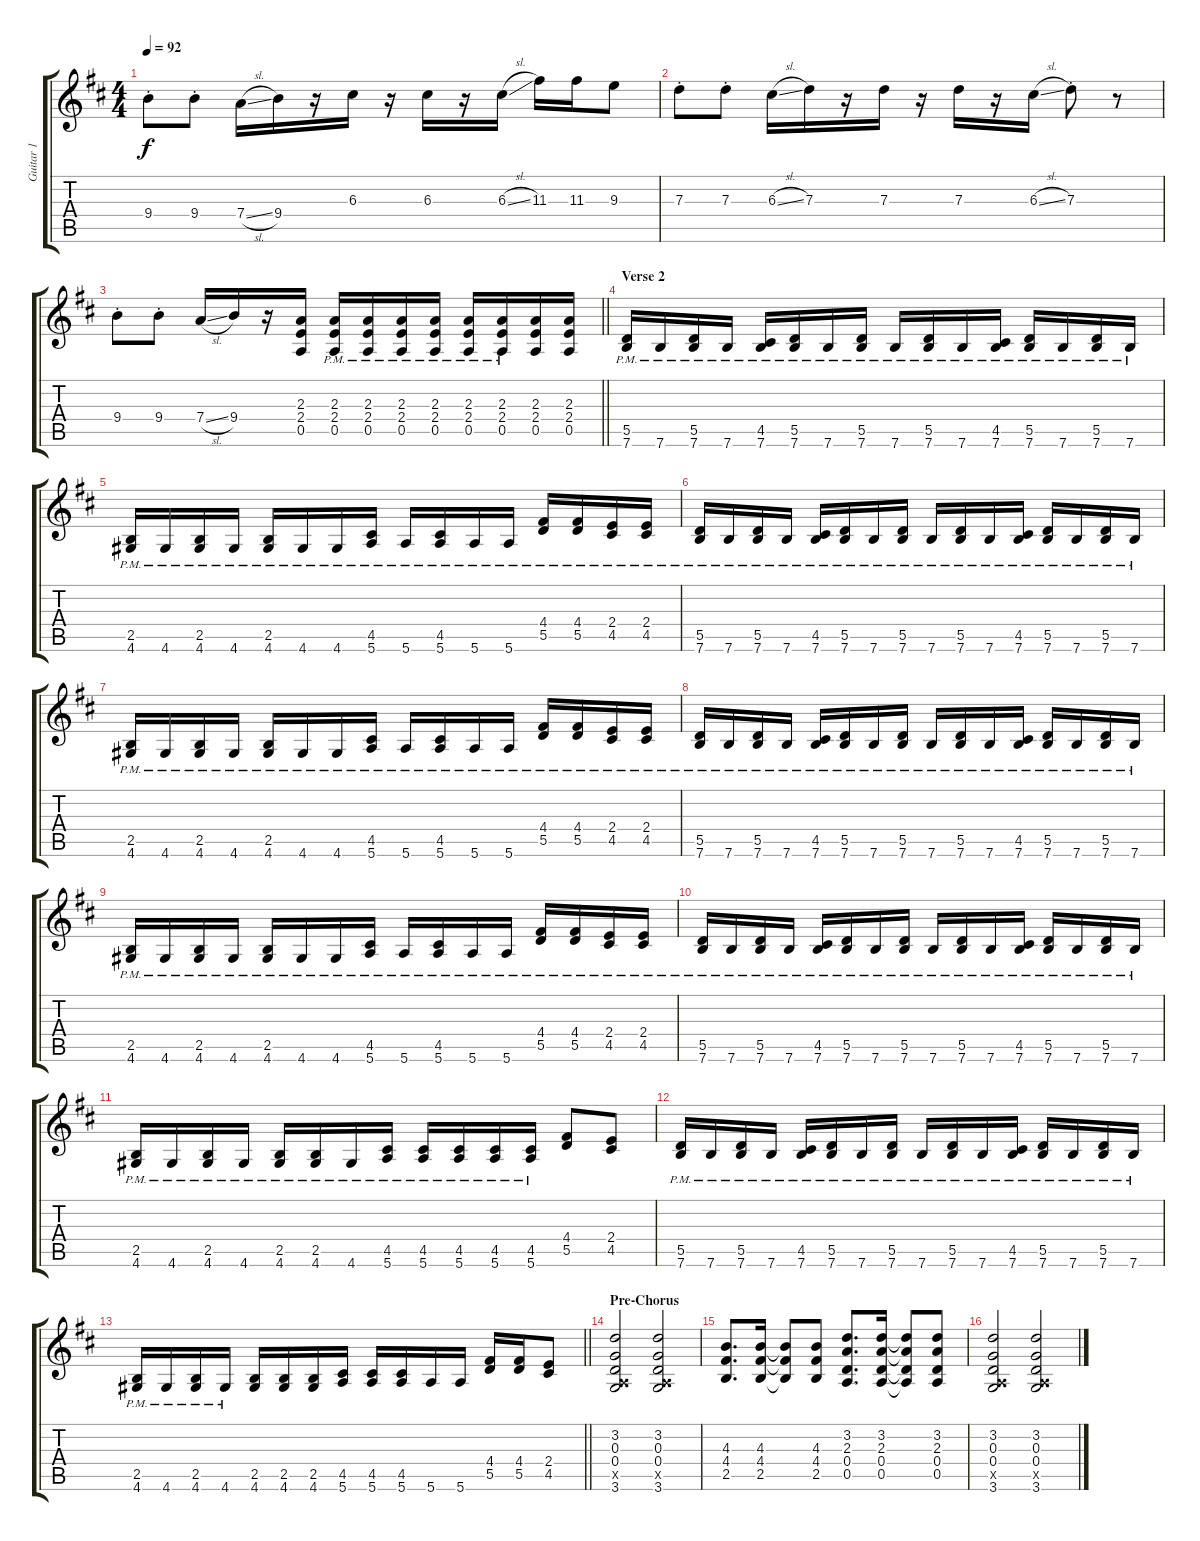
\track ("Guitar 1" "Guitar 1") {instrument overdrivenguitar}
\staff {score tabs}
\tuning (E4 B3 G3 D3 A2 E2) {hide}
\ts (4 4)
\tempo 92
\clef g2
\ks d
9.4{st}.8{dy f} 9.4{st}.8 7.4{sl}.16 9.4.16 r.16 6.3.16 r.16 6.3.16 r.16 6.3{sl}.16 11.3.16 11.3.16 9.3.8 |
7.3{st}.8 7.3{st}.8 6.3{sl}.16 7.3.16 r.16 7.3.16 r.16 7.3.16 r.16 6.3{sl}.16 7.3{st}.8 r.8 |
\barLineRight lightlight
9.4{st}.8 9.4{st}.8 7.4{sl}.16 9.4.16 r.16 (2.3 2.4 0.5).16 (2.3{pm} 2.4{pm} 0.5{pm}).16 (2.3{pm} 2.4{pm} 0.5{pm}).16 (2.3{pm} 2.4{pm} 0.5{pm}).16 (2.3{pm} 2.4{pm} 0.5{pm}).16 (2.3{pm} 2.4{pm} 0.5{pm}).16 (2.3{pm} 2.4{pm} 0.5{pm}).16 (2.3 2.4 0.5).16 (2.3 2.4 0.5).16 |
\section ("" "Verse 2")
(5.5{pm} 7.6{pm}).16 7.6{pm}.16 (5.5{pm} 7.6{pm}).16 7.6{pm}.16 (4.5{pm} 7.6{pm}).16 (5.5{pm} 7.6{pm}).16 7.6{pm}.16 (5.5{pm} 7.6{pm}).16 7.6{pm}.16 (5.5{pm} 7.6{pm}).16 7.6{pm}.16 (4.5{pm} 7.6{pm}).16 (5.5{pm} 7.6{pm}).16 7.6{pm}.16 (5.5{pm} 7.6{pm}).16 7.6{pm}.16 |
(2.5{pm} 4.6{pm}).16 4.6{pm}.16 (2.5{pm} 4.6{pm}).16 4.6{pm}.16 (2.5{pm} 4.6{pm}).16 4.6{pm}.16 4.6{pm}.16 (4.5{pm} 5.6{pm}).16 5.6{pm}.16 (4.5{pm} 5.6{pm}).16 5.6{pm}.16 5.6{pm}.16 (4.4{pm} 5.5{pm}).16 (4.4{pm} 5.5{pm}).16 (2.4{pm} 4.5{pm}).16 (2.4{pm} 4.5{pm}).16 |
(5.5{pm} 7.6{pm}).16 7.6{pm}.16 (5.5{pm} 7.6{pm}).16 7.6{pm}.16 (4.5{pm} 7.6{pm}).16 (5.5{pm} 7.6{pm}).16 7.6{pm}.16 (5.5{pm} 7.6{pm}).16 7.6{pm}.16 (5.5{pm} 7.6{pm}).16 7.6{pm}.16 (4.5{pm} 7.6{pm}).16 (5.5{pm} 7.6{pm}).16 7.6{pm}.16 (5.5{pm} 7.6{pm}).16 7.6{pm}.16 |
(2.5{pm} 4.6{pm}).16 4.6{pm}.16 (2.5{pm} 4.6{pm}).16 4.6{pm}.16 (2.5{pm} 4.6{pm}).16 4.6{pm}.16 4.6{pm}.16 (4.5{pm} 5.6{pm}).16 5.6{pm}.16 (4.5{pm} 5.6{pm}).16 5.6{pm}.16 5.6{pm}.16 (4.4{pm} 5.5{pm}).16 (4.4{pm} 5.5{pm}).16 (2.4{pm} 4.5{pm}).16 (2.4{pm} 4.5{pm}).16 |
(5.5{pm} 7.6{pm}).16 7.6{pm}.16 (5.5{pm} 7.6{pm}).16 7.6{pm}.16 (4.5{pm} 7.6{pm}).16 (5.5{pm} 7.6{pm}).16 7.6{pm}.16 (5.5{pm} 7.6{pm}).16 7.6{pm}.16 (5.5{pm} 7.6{pm}).16 7.6{pm}.16 (4.5{pm} 7.6{pm}).16 (5.5{pm} 7.6{pm}).16 7.6{pm}.16 (5.5{pm} 7.6{pm}).16 7.6{pm}.16 |
(2.5{pm} 4.6{pm}).16 4.6{pm}.16 (2.5{pm} 4.6{pm}).16 4.6{pm}.16 (2.5{pm} 4.6{pm}).16 4.6{pm}.16 4.6{pm}.16 (4.5{pm} 5.6{pm}).16 5.6{pm}.16 (4.5{pm} 5.6{pm}).16 5.6{pm}.16 5.6{pm}.16 (4.4{pm} 5.5{pm}).16 (4.4{pm} 5.5{pm}).16 (2.4{pm} 4.5{pm}).16 (2.4{pm} 4.5{pm}).16 |
(5.5{pm} 7.6{pm}).16 7.6{pm}.16 (5.5{pm} 7.6{pm}).16 7.6{pm}.16 (4.5{pm} 7.6{pm}).16 (5.5{pm} 7.6{pm}).16 7.6{pm}.16 (5.5{pm} 7.6{pm}).16 7.6{pm}.16 (5.5{pm} 7.6{pm}).16 7.6{pm}.16 (4.5{pm} 7.6{pm}).16 (5.5{pm} 7.6{pm}).16 7.6{pm}.16 (5.5{pm} 7.6{pm}).16 7.6{pm}.16 |
(2.5{pm} 4.6{pm}).16 4.6{pm}.16 (2.5{pm} 4.6{pm}).16 4.6{pm}.16 (2.5{pm} 4.6{pm}).16 (2.5{pm} 4.6{pm}).16 4.6{pm}.16 (4.5{pm} 5.6{pm}).16 (4.5{pm} 5.6{pm}).16 (4.5{pm} 5.6{pm}).16 (4.5{pm} 5.6{pm}).16 (4.5{pm} 5.6{pm}).16 (4.4 5.5).8 (2.4 4.5).8 |
(5.5{pm} 7.6{pm}).16 7.6{pm}.16 (5.5{pm} 7.6{pm}).16 7.6{pm}.16 (4.5{pm} 7.6{pm}).16 (5.5{pm} 7.6{pm}).16 7.6{pm}.16 (5.5{pm} 7.6{pm}).16 7.6{pm}.16 (5.5{pm} 7.6{pm}).16 7.6{pm}.16 (4.5{pm} 7.6{pm}).16 (5.5{pm} 7.6{pm}).16 7.6{pm}.16 (5.5{pm} 7.6{pm}).16 7.6{pm}.16 |
\barLineRight lightlight
(2.5{pm} 4.6{pm}).16 4.6{pm}.16 (2.5{pm} 4.6{pm}).16 4.6{pm}.16 (2.5 4.6).16 (2.5 4.6).16 (2.5 4.6).16 (4.5 5.6).16 (4.5 5.6).16 (4.5 5.6).16 5.6.16 5.6.16 (4.4 5.5).16 (4.4 5.5).16 (2.4 4.5).8 |
\section ("" "Pre-Chorus")
(3.2 0.3 0.4 0.5{x} 3.6).2 (3.2 0.3 0.4 0.5{x} 3.6).2 |
(4.3 4.4 2.5).8{d} (4.3 4.4 2.5).16 (4.3{t} 4.4{t} 2.5{t}).8 (4.3 4.4 2.5).8 (3.2 2.3 0.4 0.5).8{d} (3.2 2.3 0.4 0.5).16 (3.2{t} 2.3{t} 0.4{t} 0.5{t}).8 (3.2 2.3 0.4 0.5).8 |
(3.2 0.3 0.4 0.5{x} 3.6).2 (3.2 0.3 0.4 0.5{x} 3.6).2
